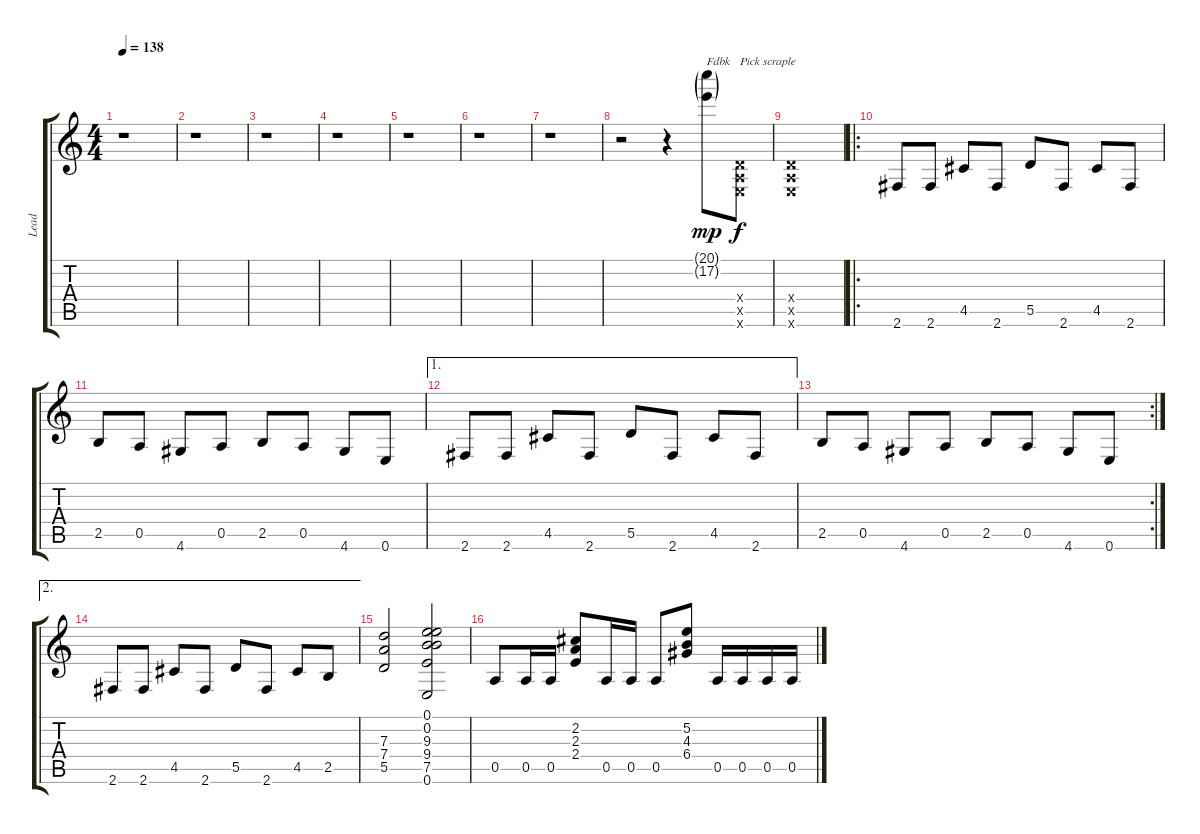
\track ("Lead" "Lead") {instrument distortionguitar}
\staff {score tabs}
\tuning (E4 B3 G3 D3 A2 E2) {hide}
\ts (4 4)
\tempo 138
\clef g2
\ks c
r.1{dy mp instrument distortionguitar} |
r.1 |
r.1 |
r.1 |
r.1 |
r.1 |
r.1 |
r.2 r.4 (20.1{g} 17.2{g}).8{txt "Fdbk"} (0.4{x} 0.5{x} 0.6{x}).8{txt "Pick scraple" dy f} |
(0.4{x} 0.5{x} 0.6{x}).1 |
\ro
2.6.8 2.6.8 4.5.8 2.6.8 5.5.8 2.6.8 4.5.8 2.6.8 |
2.5.8 0.5.8 4.6.8 0.5.8 2.5.8 0.5.8 4.6.8 0.6.8 |
\ae 1
2.6.8 2.6.8 4.5.8 2.6.8 5.5.8 2.6.8 4.5.8 2.6.8 |
\rc 2
2.5.8 0.5.8 4.6.8 0.5.8 2.5.8 0.5.8 4.6.8 0.6.8 |
\ae 2
2.6.8 2.6.8 4.5.8 2.6.8 5.5.8 2.6.8 4.5.8 2.5.8 |
(7.3 7.4 5.5).2 (0.1 0.2 9.3 9.4 7.5 0.6).2 |
0.5.8 0.5.16 0.5.16 (2.2 2.3 2.4).8 0.5.16 0.5.16 0.5.8 (5.2 4.3 6.4).8 0.5.16 0.5.16 0.5.16 0.5.16
